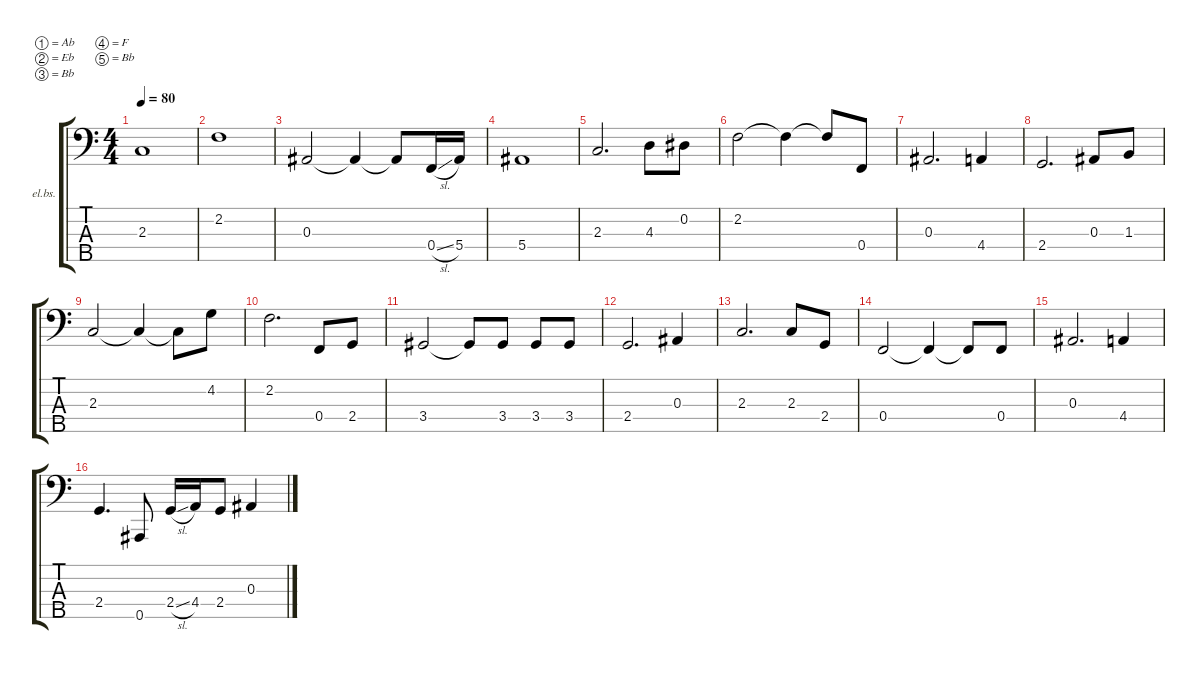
\defaultSystemsLayout 4
\hideDynamics
\bracketExtendMode groupsimilarinstruments
\firstSystemTrackNameOrientation horizontal
\otherSystemsTrackNameOrientation horizontal
\track ("bass" "el.bs.") {instrument electricbassfinger}
\staff {score tabs}
\tuning (Ab2 Eb2 Bb1 F1 Bb0)
\ts (4 4)
\tempo 80
\clef f4
\ks c
2.3.1{dy f} |
2.2.1 |
0.3.2 0.3{t}.4 0.3{t}.8 0.4{sl}.16 5.4.16 |
5.4.1 |
2.3.2{d} 4.3.8 0.2.8 |
2.2.2 2.2{t}.4 2.2{t}.8 0.4.8 |
0.3.2{d} 4.4.4 |
2.4.2{d} 0.3.8 1.3.8 |
2.3.2 2.3{t}.4 2.3{t}.8 4.2.8 |
2.2.2{d} 0.4.8 2.4.8 |
3.4.2 3.4{t}.8 3.4.8 3.4.8 3.4.8 |
2.4.2{d} 0.3.4 |
2.3.2{d} 2.3.8 2.4.8 |
0.4.2 0.4{t}.4 0.4{t}.8 0.4.8 |
0.3.2{d} 4.4.4 |
2.4.4{d} 0.5.8 2.4{sl}.16 4.4.16 2.4.8 0.3.4
